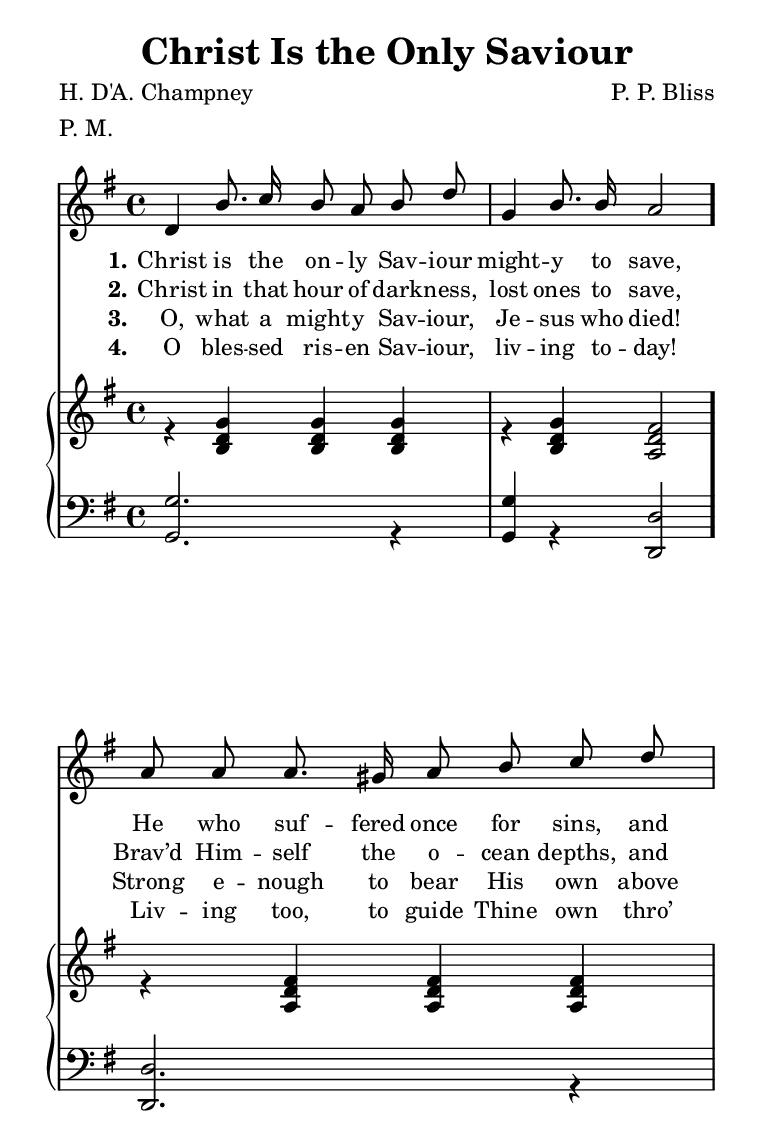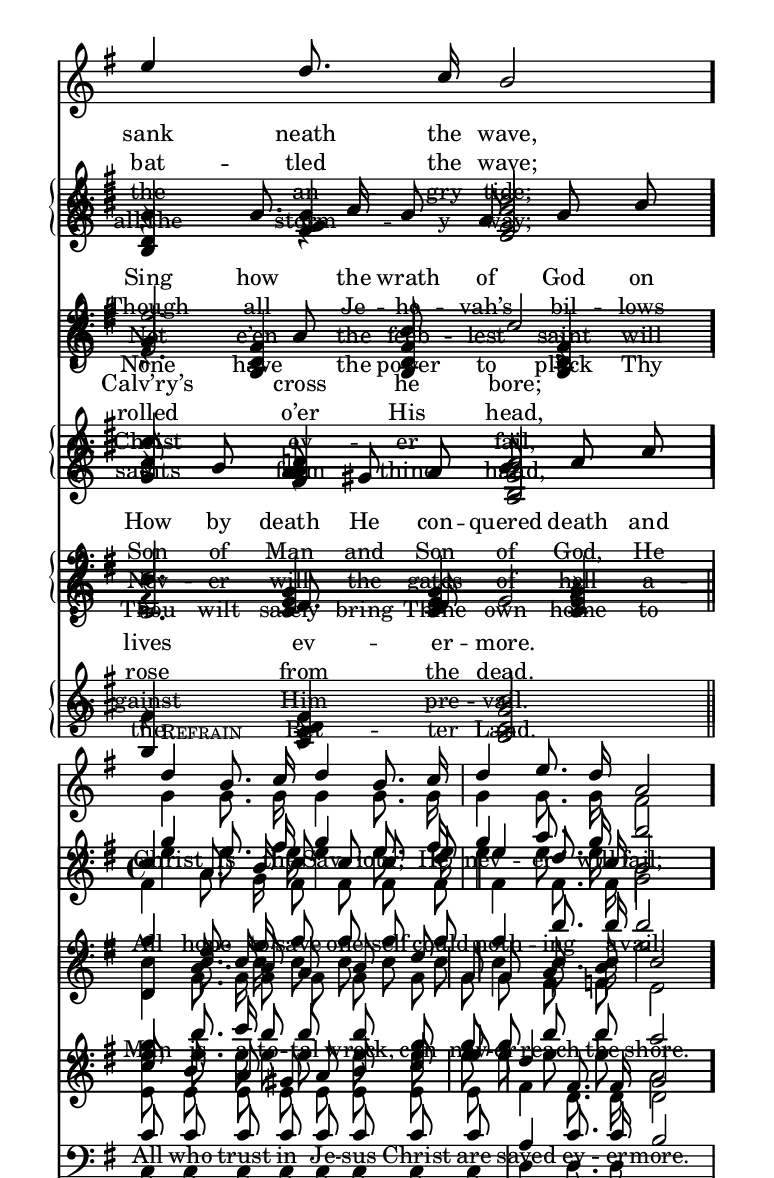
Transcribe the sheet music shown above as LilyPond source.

\include "common/global.ily"
\paper {
  \include "common/paper.ily"
  %ragged-bottom = ##t
  ragged-last-bottom = ##t
  systems-per-page = ##f
  page-count = 2
}

\header{
  hymnnumber = "65"
  title = "Christ Is the Only Saviour"
  tunename = "The Lifeboat"
  meter = "P. M."
  poet = "H. D'A. Champney"
  composer = "P. P. Bliss"
  %copyright = ""
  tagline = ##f
}

% for fermata in MIDI
ta = { \tempo 4=80 }
tb = { \tempo 4=40 }

patternAA = { c4 c8. c16 c8 c8 c8 c8 | c4 c8. c16 c2 }
patternAB = { c4 c8. c16 c8 c8 c8 c8 | c4 c8  c8  c2 }
patternAC = { c4 c8. c16 c4 c8.  c16 | c4 c8. c16 c2 }
patternAD = { c4 c8. c16 c8 c8 c8 c8 | c8 c8 c8 c8 c2 }
patternAE = { c8 c8 c8. c16 c8 c8 c8 c8 | c4 c8. c16 c2 }

patternBA = { c8 c8 c8 c8 c8 c8 c8 c8 | c4 c8. c16 c2 }

global = {
  \include "common/overrides.ily"
  \override Staff.TimeSignature.style = #'()
  \time 4/4
  \override Score.MetronomeMark.transparent = ##t % hide all fermata changes too
  \ta
  \key g \major
  %\partial 4
  \autoBeamOff
}

notesAlto = {
\global
\relative e' {

  %\repeat unfold 32 { \skip 4 }
  \changePitch \patternAC { g g g g g g | g g g fis }
  \changePitch \patternAA { fis a g fis fis fis fis | fis fis fis g }
  \changePitch \patternAD { d g g g g g g | g g fis f e }
  \changePitch \patternBA { e e e e e e e e | fis d d d }

}
}

notesTenor = {
\global
\relative a {

  \changePitch \patternAC { b g a b g a | b c b d }
  \changePitch \patternAA { a fis g a a a a | a d d d }
  \changePitch \patternAD { b d e d d d b | b b d d c }
  \changePitch \patternBA { c c c c c c c c | a c c b }

}
}

notesBass = {
\global
\relative f {

  \changePitch \patternAC { g g g g g g | g g g d }
  \changePitch \patternAA { d d d d d d d | d d d g }
  \changePitch \patternAD { g g g g g g g | g g g g c, }
  \changePitch \patternBA { c c c c c c c c | d d d g, }

}
}

Refrain = \lyricmode {

Christ is the Sav -- iour, He nev -- er will fail; \bar "."
All hope to save one -- self could noth -- ing a -- vail; \bar "."
Man is a to -- tal wreck, can nev -- er reach the shore. \bar "." \break
All who trust in Je -- sus Christ are saved ev -- er -- more. \bar "."

}

notesSopranoRefrain = {
\global
\relative c' {

  << s^\markup { \small \caps "Refrain" }
  \changePitch \patternAC { d' b c d b c | d e d a  } >>
  \changePitch \patternAA { c a b c c c d | e d c b }
  \changePitch \patternAD { d, b' c b a b d | g, g a b c }
  \changePitch \patternBA { c b a gis a b c e | d fis, fis g }

}
}

notesSoprano = {
\global
\relative c' {

  \changePitch \patternAA { d b' c b a b d | g, b b a }
  \changePitch \patternAE { a a a gis a b c d | e d c b } % patternAA in the original, but nonsensical
  \changePitch \patternAB { d, b' c b a b d | g, a b c }
  \changePitch \patternBA { c b a gis a b c e | d fis, fis g }

  \bar "||"

}
}

notesRightHand = {
\global
\override Stem.direction = #UP
\relative e' {

r4 < b d g >4 < b d g >4 < b d g >4 | r4 < b d g >4 < a d fis >2
r4 < a d fis >4 < a d fis >4 < a d fis >4 | r4 < c d fis >4 < b d g >2
r4 < b d g >4 < b d g >4 < b d g >4 | r4 < b d f >4 < g c e >2
r4 < c e g >4 < c e g >4 < c e g >4 | r4 < a c d fis >4 < b d g >2

}
}

notesLeftHand = {
\global
\override Stem.direction = #UP
\clef bass
\relative f, {

< g g' >2. r4 | < g g' >4 r4 < d d' >2 
< d d' >2. r4 | < d d' >4 r4 < g g' >2 
< g g' >2. r4 | < g g' >4 r4 < c, c' >2 
< c c' >2. r4 | < d d' >4 r4 < g g' >2 

}
}

wordsA = \lyricmode {
\set stanza = "1."

Christ is the on -- ly Sav -- iour might -- y to save, \bar "."
He who suf -- fered once for sins, and sank neath the wave, \bar "."
Sing how the wrath of God on Calv’ry’s cross he bore; \bar "."
How by death He con -- quered death and lives ev -- er -- more. \bar "."

}

wordsB = \lyricmode {
\set stanza = "2."

Christ in that hour of dark -- ness, lost ones to save,
Brav’d Him -- self the o -- cean depths, and bat -- tled the wave;
Though all Je -- ho -- vah’s bil -- lows rolled o’er His head,
Son of Man and Son of God, He rose from the dead.

}

wordsC = \lyricmode {
\set stanza = "3."

O, what a might -- y Sav -- iour, Je -- sus who died!
Strong e -- nough to bear His own above the an -- gry tide; % a -- bove ?
Not e’en the feeb -- lest saint will Christ ev -- er fail,
Nev -- er will the gates of hell a -- gainst Him pre -- vail.

}

wordsD = \lyricmode {
\set stanza = "4."

O bles -- sed ris -- en Sav -- iour, liv -- ing to -- day!
Liv -- ing too, to guide Thine own thro’ all_the storm -- y way;
None have the power to pluck Thy saints from thine hand,
Thou wilt safely bring Thine own home to the Bet -- ter Land.

}

\score {
  \context ChoirStaff <<
    \context Staff = upper <<
      \set ChoirStaff.systemStartDelimiter = #'SystemStartBar
      \context Voice  = sopranos { \voiceOne << \notesSoprano >> }
      \context Lyrics = one   \lyricsto sopranos \wordsA
      \context Lyrics = two   \lyricsto sopranos \wordsB
      \context Lyrics = three \lyricsto sopranos \wordsC
      \context Lyrics = four  \lyricsto sopranos \wordsD
    >>
    \context PianoStaff = men <<
      \context Voice  = righthand { \voiceTwo << \notesRightHand >> }
      \context Voice  = lefthand { \voiceTwo << \notesLeftHand >> }
    >>
  >>
  \layout {
    \include "common/layout.ily"
  }
}

\pageBreak

\score {
  \context ChoirStaff <<
    \context Staff = upper <<
    \set ChoirStaff.systemStartDelimiter = #'SystemStartBar
      \override Staff.TimeSignature.stencil = ##f
      \context Voice  = sopranosRefrain { \voiceOne << \notesSopranoRefrain >> }
      \context Voice  = altos { \voiceTwo << \notesAlto >> }
      \context Lyrics = one   \lyricsto sopranosRefrain \Refrain
    >>
    \context Staff = men <<
      \clef bass
      \context Voice  = tenors { \voiceOne << \notesTenor >> }
      \context Voice  = basses { \voiceTwo << \notesBass >> }
    >>
  >>
  \layout {
    \include "common/layout.ily"
  }
}


\score {
  \new Score {
    \context ChoirStaff <<
      \new Staff = upper <<
        \set ChoirStaff.systemStartDelimiter = #'SystemStartBar
        \new Voice  = sopranos { \voiceOne { << \notesSoprano >> << \notesSopranoRefrain >> } }
        \new Voice  = altos { \voiceTwo { \repeat unfold 32 { \skip 4 } << \notesAlto >> } }
        \new Lyrics = one   \lyricsto sopranos \wordsA \Refrain
        \new Lyrics = two   \lyricsto sopranos \wordsB
        \new Lyrics = three \lyricsto sopranos \wordsC
        \new Lyrics = four  \lyricsto sopranos \wordsD
      >>
      \new PianoStaff = men <<
        \new Voice  = righthand { \voiceTwo << \notesRightHand >> }
        \new Voice  = lefthand { \voiceTwo << \notesLeftHand >> }
        \new Voice  = tenors { \voiceOne { \repeat unfold 32 { \skip 4 } << \notesTenor >> } }
        \new Voice  = basses { \voiceTwo { \repeat unfold 32 { \skip 4 } << \notesBass >> } }
      >>
    >>
  }
  \midi{
    \include "common/midi.ily"
  }
}

\version "2.18.0"  % necessary for upgrading to future LilyPond versions.

% vi:set et ts=2 sw=2 ai nocindent syntax=lilypond
